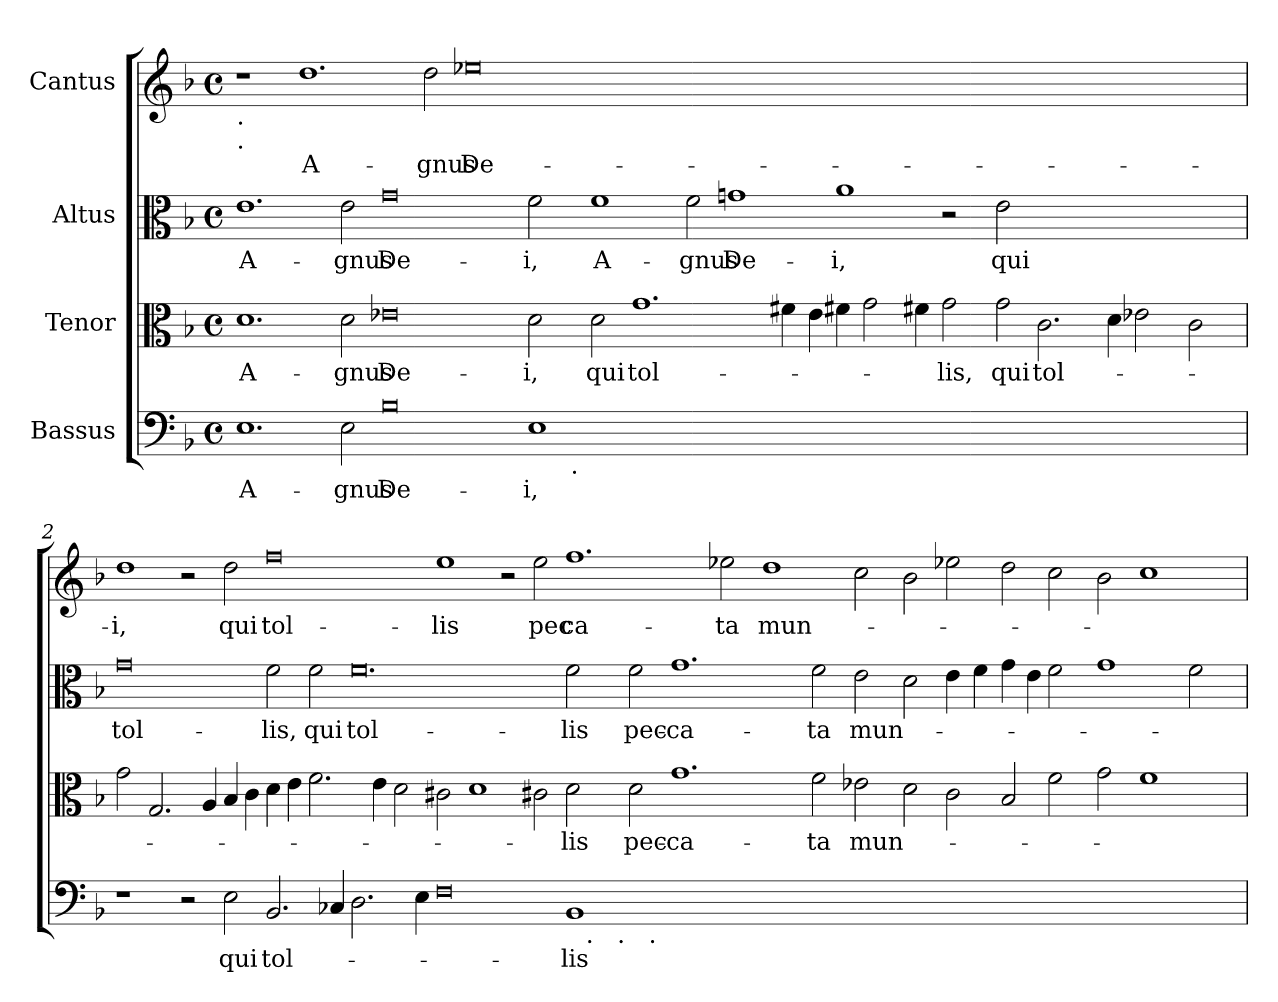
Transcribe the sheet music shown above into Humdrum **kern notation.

**kern	**text	**kern	**text	**kern	**text	**kern	**text
*part4	*part4	*part3	*part3	*part2	*part2	*part1	*part1
*staff4	*staff4	*staff3	*staff3	*staff2	*staff2	*staff1	*staff1
*I"Bassus	*	*I"Tenor	*	*I"Altus	*	*I"Cantus	*
*clefF4	*	*clefC3	*	*clefC3	*	*clefG2	*
*k[b-]	*	*k[b-]	*	*k[b-]	*	*k[b-]	*
*F:	*	*F:	*	*F:	*	*F:	*
*M4/4	*	*M4/4	*	*M4/4	*	*M4/4	*
*met(c)	*	*met(c)	*	*met(c)	*	*met(c)	*
=1	=1	=1	=1	=1	=1	=1	=1
!	!	!	!	!	!	!LO:TX:b:t=.	!
!	!	!	!	!	!	!LO:TX:b:t=.	!
!LO:TX:b:t=.	!	!	!	!	!	!	!
!	!LO:LY:b	!	!LO:LY:b	!	!LO:LY:b	!	!
*^	*	*	*	*	*	*	*
1.E	1ryy	A-	1.d	A-	1.e	A-	1r	.
!	!	!	!	!	!	!	!	!LO:LY:b
.	1ryy	.	.	.	.	.	1.dd	A-
!	!	!LO:LY:b	!	!LO:LY:b	!	!LO:LY:b	!	!
2E\	.	-gnus	2d\	-gnus	2e\	-gnus	.	.
!	!	!LO:LY:b	!	!LO:LY:b	!	!LO:LY:b	!	!
0B-	1ryy	De-	0e-X	De-	0g	De-	.	.
!	!	!	!	!	!	!	!	!LO:LY:b
.	.	.	.	.	.	.	2dd\	-gnus
!	!	!	!	!	!	!	!	!LO:LY:b
.	1ryy	.	.	.	.	.	0ee-X	De-
!	!	!LO:LY:b	!	!LO:LY:b	!	!LO:LY:b	!	!
1E	4ryy	-i,	2d\	-i,	2f\	-i,	.	.
.	16.ryy	.	.	.	.	.	.	.
!	!LO:TX:b:t=.	!	!	!	!	!	!	!
.	1ryy	.	.	.	.	.	.	.
!	!	!	!	!LO:LY:b	!	!LO:LY:b	!	!
.	.	.	2d\	qui	1f	A-	.	.
!	!	!	!	!LO:LY:b	!	!	!	!
00.ryy	.	.	1.g	tol-	.	.	00.ryy	.
.	1ryy	.	.	.	.	.	.	.
!	!	!	!	!	!	!LO:LY:b	!	!
.	.	.	.	.	2f\	-gnus	.	.
!	!	!	!	!	!	!LO:LY:b	!	!
.	.	.	.	.	1gn	De-	.	.
.	1ryy	.	.	.	.	.	.	.
.	.	.	4f#X\	.	.	.	.	.
.	.	.	4e-\	.	.	.	.	.
!	!	!	!	!	!	!LO:LY:b	!	!
.	.	.	4f#X\	.	1a	-i,	.	.
.	.	.	2g\	.	.	.	.	.
.	1ryy	.	.	.	.	.	.	.
.	.	.	4f#X\	.	.	.	.	.
!	!	!	!	!LO:LY:b	!	!	!	!
.	.	.	2g\	-lis,	2r	.	.	.
.	1ryy	.	.	.	.	.	.	.
!	!	!	!	!LO:LY:b	!	!LO:LY:b	!	!
.	.	.	2g\	qui	2e\	qui	.	.
!	!	!	!	!LO:LY:b	!	!	!	!
.	.	.	2.c\	tol-	0ryy	.	.	.
.	1ryy	.	.	.	.	.	.	.
.	.	.	4d\	.	.	.	.	.
.	.	.	2e-X\	.	.	.	.	.
.	2ryy	.	.	.	.	.	.	.
.	.	.	2c\	.	.	.	.	.
.	8ryy	.	.	.	.	.	.	.
.	32ryy	.	.	.	.	.	.	.
!!LO:LB:g=z
=2	=2	=2	=2	=2	=2	=2	=2	=2
!	!	!	!	!	!	!LO:LY:b	!	!LO:LY:b
*^	*^	*	*	*	*	*	*	*
1r	1ryy	1ryy	1ryy	.	2g\	.	0g	tol-	1dd	-i,
.	.	.	.	.	2.G/	.	.	.	.	.
2r	1ryy	1ryy	1ryy	.	.	.	.	.	2r	.
.	.	.	.	.	4A/	.	.	.	.	.
!	!	!	!	!LO:LY:b	!	!	!	!	!	!LO:LY:b
2E\	.	.	.	qui	4B-/	.	.	.	2dd\	qui
.	.	.	.	.	4c\	.	.	.	.	.
!	!	!	!	!LO:LY:b	!	!	!	!LO:LY:b	!	!LO:LY:b
2.BB-/	1ryy	1ryy	1ryy	tol-	4d\	.	2f\	-lis,	0ff	tol-
.	.	.	.	.	4e\	.	.	.	.	.
!	!	!	!	!	!	!	!	!LO:LY:b	!	!
.	.	.	.	.	2.f\	.	2f\	qui	.	.
4C-X/	.	.	.	.	.	.	.	.	.	.
!	!	!	!	!	!	!	!	!LO:LY:b	!	!
2.D\	1ryy	1ryy	1ryy	.	.	.	0.f	tol-	.	.
.	.	.	.	.	4e\	.	.	.	.	.
.	.	.	.	.	2d\	.	.	.	.	.
4E\	.	.	.	.	.	.	.	.	.	.
!	!	!	!	!	!	!	!	!	!	!LO:LY:b
0F	1ryy	1ryy	1ryy	.	2c#X\	.	.	.	1ee	-lis
.	.	.	.	.	1d	.	.	.	.	.
.	1ryy	1ryy	1ryy	.	.	.	.	.	2r	.
!	!	!	!	!	!	!	!	!	!	!LO:LY:b
.	.	.	.	.	2c#X\	.	.	.	2ee\	pec-
!	!	!	!	!LO:LY:b	!	!LO:LY:b	!	!LO:LY:b	!	!LO:LY:b:rj
1BB-	8ryy	4ryy	2ryy	-lis	2d\	-lis	2f\	-lis	1.ff	-ca-
.	32ryy	.	.	.	.	.	.	.	.	.
!	!LO:TX:b:t=.	!	!	!	!	!	!	!	!	!
.	1ryy	.	.	.	.	.	.	.	.	.
.	.	8ryy	.	.	.	.	.	.	.	.
.	.	32ryy	.	.	.	.	.	.	.	.
!	!	!LO:TX:b:t=.	!	!	!	!	!	!	!	!
.	.	1ryy	.	.	.	.	.	.	.	.
!	!	!	!	!	!	!LO:LY:b	!	!LO:LY:b	!	!
.	.	.	8..ryy	.	2d\	pec-	2f\	pec-	.	.
!	!	!	!LO:TX:b:t=.	!	!	!	!	!	!	!
.	.	.	1ryy	.	.	.	.	.	.	.
!	!	!	!	!	!	!LO:LY:b:rj	!	!LO:LY:b:rj	!	!
00.ryy	.	.	.	.	1.g	-ca-	1.g	-ca-	.	.
.	1ryy	.	.	.	.	.	.	.	.	.
.	.	1ryy	.	.	.	.	.	.	.	.
!	!	!	!	!	!	!	!	!	!	!LO:LY:b
.	.	.	.	.	.	.	.	.	2ee-X\	-ta
.	.	.	1ryy	.	.	.	.	.	.	.
!	!	!	!	!	!	!	!	!	!	!LO:LY:b
.	.	.	.	.	.	.	.	.	1dd	mun-
.	1ryy	.	.	.	.	.	.	.	.	.
.	.	1ryy	.	.	.	.	.	.	.	.
!	!	!	!	!	!	!LO:LY:b	!	!LO:LY:b	!	!
.	.	.	.	.	2f\	-ta	2f\	-ta	.	.
.	.	.	1ryy	.	.	.	.	.	.	.
!	!	!	!	!	!	!LO:LY:b	!	!LO:LY:b	!	!
.	.	.	.	.	2e-X\	mun-	2e\	mun-	2cc\	.
.	1ryy	.	.	.	.	.	.	.	.	.
.	.	1ryy	.	.	.	.	.	.	.	.
.	.	.	.	.	2d\	.	2d\	.	2b-\	.
.	.	.	1ryy	.	.	.	.	.	.	.
.	.	.	.	.	2c#\	.	4e\	.	2ee-X\	.
.	1ryy	.	.	.	.	.	.	.	.	.
.	.	.	.	.	.	.	4f\	.	.	.
.	.	1ryy	.	.	.	.	.	.	.	.
.	.	.	.	.	2B-/	.	4g\	.	2dd\	.
.	.	.	1ryy	.	.	.	.	.	.	.
.	.	.	.	.	.	.	4e\	.	.	.
.	.	.	.	.	2f\	.	2f\	.	2cc\	.
.	1ryy	.	.	.	.	.	.	.	.	.
.	.	1ryy	.	.	.	.	.	.	.	.
.	.	.	.	.	2g\	.	1g	.	2b-\	.
.	.	.	1ryy	.	.	.	.	.	.	.
.	.	.	.	.	1f	.	.	.	1cc	.
.	2ryy	.	.	.	.	.	.	.	.	.
.	.	2ryy	.	.	.	.	.	.	.	.
.	.	.	.	.	.	.	2f\	.	.	.
.	4ryy	.	.	.	.	.	.	.	.	.
.	.	.	4ryy	.	.	.	.	.	.	.
.	16.ryy	16.ryy	.	.	.	.	.	.	.	.
.	.	.	32ryy	.	.	.	.	.	.	.
*v	*v	*v	*v	*	*	*	*	*	*	*
=	=	=	=	=	=	=	=
*-	*-	*-	*-	*-	*-	*-	*-
